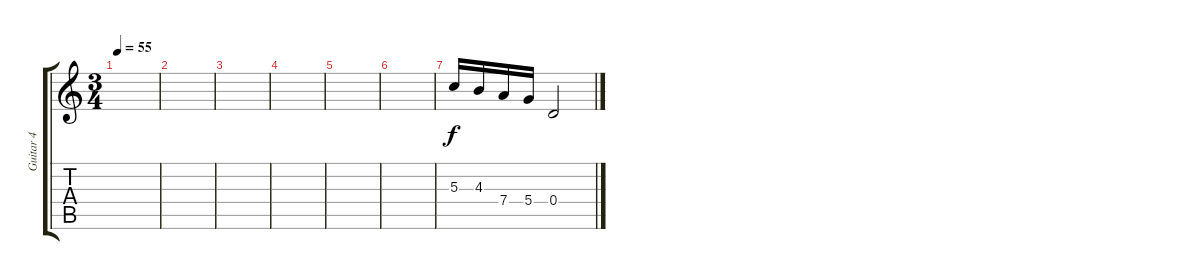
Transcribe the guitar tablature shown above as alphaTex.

\track ("Guitar 4" "Guitar 4") {instrument overdrivenguitar}
\staff {score tabs}
\tuning (E4 B3 G3 D3 A2 E2) {hide}
\ts (3 4)
\tempo 55
\clef g2
\ks c
|
|
|
|
|
|
5.3.16 4.3.16 7.4.16 5.4.16 0.4.2
